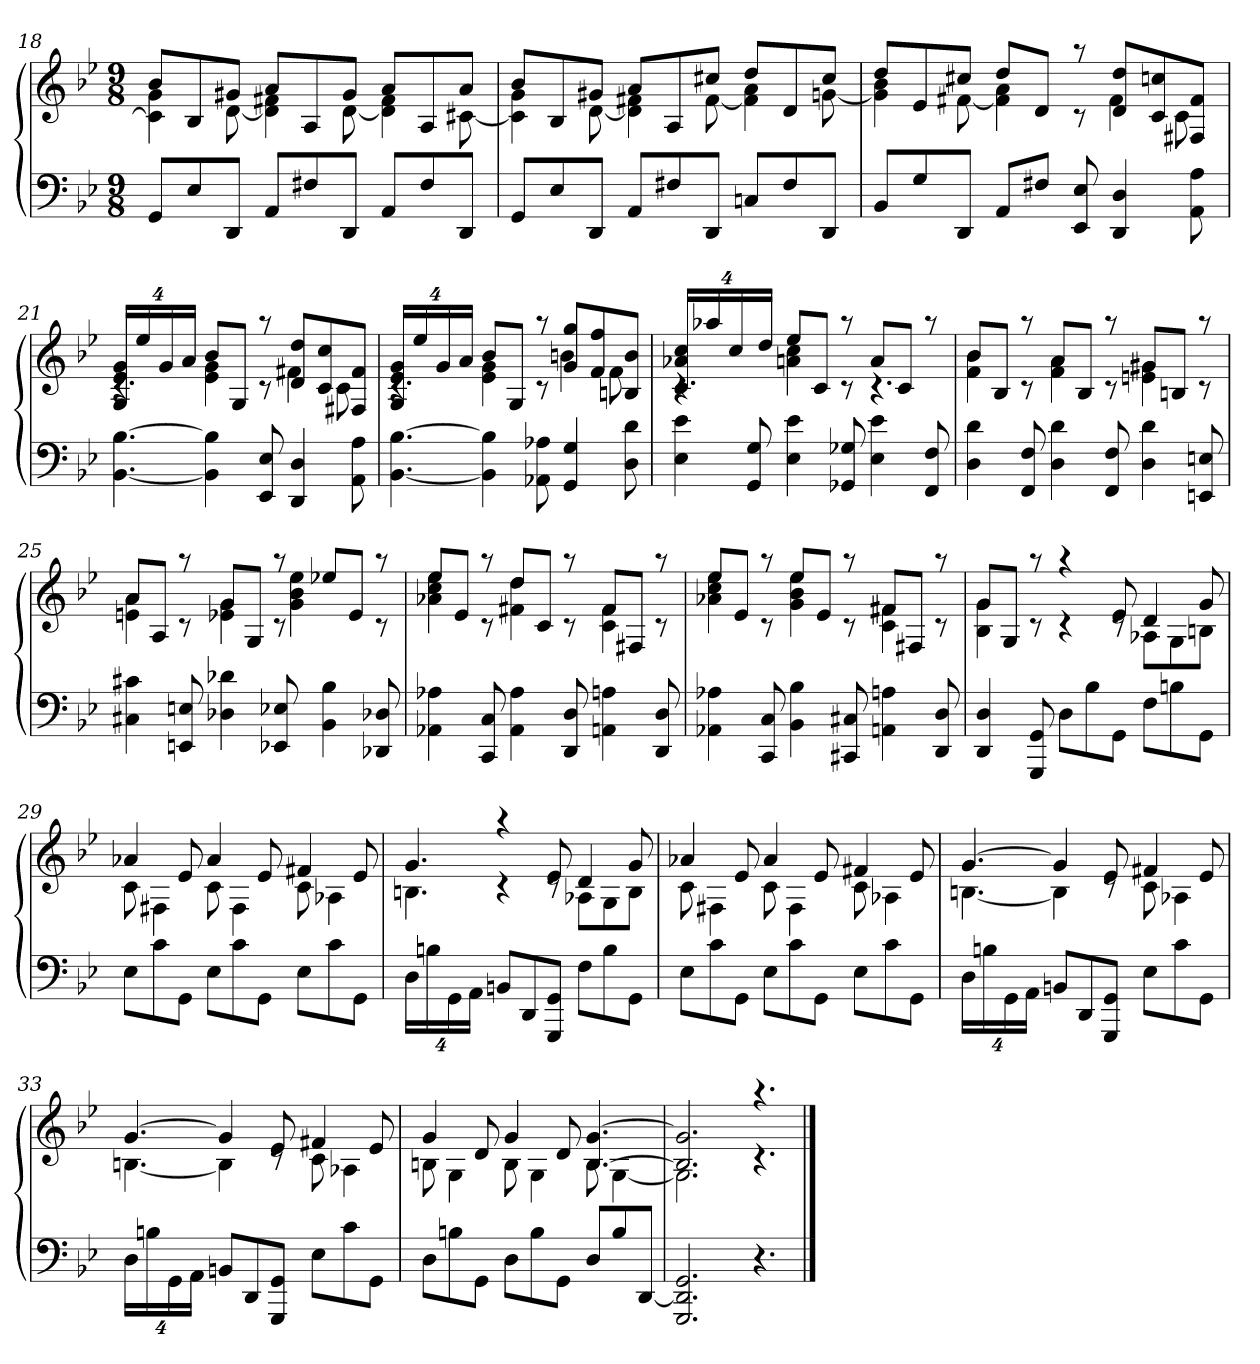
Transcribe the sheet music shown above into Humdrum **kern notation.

**kern	**kern
*part1	*part1
*staff2	*staff1
*clefF4	*clefG2
*k[b-e-]	*k[b-e-]
*g:	*g:
*M9/8	*M9/8
=18	=18
*	*^
8GGL	8b-L	4c#] 4g
8E-	8B-	.
8DDJ	8g#XJ	[8d
8AAL	8aL	4d] 4f#X
8F#X	8A	.
8DDJ	8g#J	[8d
8AAL	8aL	4d] 4f#
8F#	8A	.
8DDJ	8aJ	[8c#X
=19	=19	=19
8GGL	8b-L	4c#] 4g
8E-	8B-	.
8DDJ	8g#XJ	[8d
8AAL	8aL	4d] 4f#X
8F#X	8A	.
8DDJ	8cc#XJ	[8f#
8CnL	8ddL	4f#] 4a
8F#	8d	.
8DDJ	8cc#J	[8gn
=20	=20	=20
8BB-L	8ddL	4g] 4b-
8G	8e-	.
8DDJ	8cc#XJ	[8f#X
8AAL	8ddL	4f#] 4a
8F#XJ	8dJ	.
8EE- 8E-	8raa	8rc
4DD 4D	8d 8ddL	4f#
.	8c 8ccn	.
8AA 8A	8F#X 8f#J	8c
=21	=21	=21
[4.BB- [4.B-	32%3G 32%3e- 32%3gLL	4.rc
.	32%3ee-	.
.	32%3g	.
.	32%3aJJ	.
4BB-] 4B-]	8b-L	4e- 4g
.	8GJ	.
8EE- 8E-	8raa	8rc
4DD 4D	8d 8ddL	4f#X
.	8c 8cc	.
8AA 8A	8F#X 8f#J	8c
=22	=22	=22
[4.BB- [4.B-	32%3G 32%3e- 32%3gLL	4.rc
.	32%3ee-	.
.	32%3g	.
.	32%3aJJ	.
4BB-] 4B-]	8b-L	4e- 4g
.	8GJ	.
8AA-X 8A-X	8raa	8rc
4GG 4G	8g 8ggL	4bn
.	8f 8ff	.
8D 8d	8Bn 8bJ	8f
=23	=23	=23
4E- 4e-	32%3c 32%3a-X 32%3ccLL	4.rc
.	32%3aa-X	.
.	32%3cc	.
8GG 8G	.	.
.	32%3ddJJ	.
4E- 4e-	8ee-L	4an 4cc
.	8cJ	.
8GG-X 8G-X	8raa	8rc
4E- 4e-	8aL	4.rc
.	8cJ	.
8FF 8F	8raa	.
=24	=24	=24
4D 4d	8b-L	4f 4b-
.	8B-J	.
8FF 8F	8raa	8rc
4D 4d	8aL	4f 4a
.	8B-J	.
8FF 8F	8raa	8rc
4D 4d	8g#XL	4en 4g#X
.	8BnJ	.
8EEn 8En	8raa	8rc
=25	=25	=25
4C#X 4c#X	8aL	4en 4a
.	8AJ	.
8EEn 8En	8raa	8rc
4D-X 4d-X	8gL	4e-X 4g
.	8GJ	.
8EE-X 8E-X	8raa	8rc
4BB- 4B-	8ee-XL	4g 4b- 4ee-
.	8e-J	.
8DD-X 8D-X	8raa	8rc
=26	=26	=26
4AA-X 4A-X	8ee-L	4a-X 4cc 4ee-
.	8e-J	.
8CC 8C	8raa	8rc
4AA- 4A-	8ddL	4f#X 4dd
.	8cJ	.
8DD 8D	8raa	8rc
4AAn 4An	8f#L	4c 4f#
.	8F#XJ	.
8DD 8D	8raa	8rc
=27	=27	=27
4AA-X 4A-X	8ee-L	4a-X 4cc 4ee-
.	8e-J	.
8CC 8C	8raa	8rc
4BB- 4B-	8ee-L	4g 4b- 4ee-
.	8e-J	.
8CC#X 8C#X	8raa	8rc
4AAn 4An	8f#XL	4c 4f#X
.	8F#XJ	.
8DD 8D	8raa	8rc
=28	=28	=28
4DD 4D	8gL	4B- 4g
.	8GJ	.
8GGG 8GG	8raa	8rc
8DL	4raa	4rc
8B-	.	.
8GGJ	8e-	8rc
8FL	4d	8A-XL
8Bn	.	8G
8GGJ	8g	8BnJ
=29	=29	=29
8E-L	4a-X	8c
8c	.	4F#X
8GGJ	8e-	.
8E-L	4a-	8c
8c	.	4F#
8GGJ	8e-	.
8E-L	4f#X	8c
8c	.	4A-X
8GGJ	8e-	.
=30	=30	=30
32%3DLL	4.g	4.Bn
32%3Bn	.	.
32%3GG	.	.
32%3AAJJ	.	.
8BBnL	4raa	4rc
8DD	.	.
8GGG 8GGJ	8e-	8rc
8FL	4d	8A-XL
8B	.	8G
8GGJ	8g	8BJ
=31	=31	=31
8E-L	4a-X	8c
8c	.	4F#X
8GGJ	8e-	.
8E-L	4a-	8c
8c	.	4F#
8GGJ	8e-	.
8E-L	4f#X	8c
8c	.	4A-X
8GGJ	8e-	.
=32	=32	=32
32%3DLL	[4.g	[4.Bn
32%3Bn	.	.
32%3GG	.	.
32%3AAJJ	.	.
8BBnL	4g]	4B]
8DD	.	.
8GGG 8GGJ	8e-	8rc
8E-L	4f#X	8c
8c	.	4A-X
8GGJ	8e-	.
=33	=33	=33
32%3DLL	[4.g	[4.Bn
32%3Bn	.	.
32%3GG	.	.
32%3AAJJ	.	.
8BBnL	4g]	4B]
8DD	.	.
8GGG 8GGJ	8e-	8rc
8E-L	4f#X	8c
8c	.	4A-X
8GGJ	8e-	.
=34	=34	=34
8DL	4g	8Bn
8Bn	.	4G
8GGJ	8d	.
8DL	4g	8B
8B	.	4G
8GGJ	8d	.
8DL	[4.B [4.g	8B
8B	.	[4G
[8DDJ	.	.
=35	=35	=35
2.GGG 2.DD] 2.GG	2.B] 2.g]	2.G]
4.r	4.raa	4.rc
*	*v	*v
==	==
*-	*-
